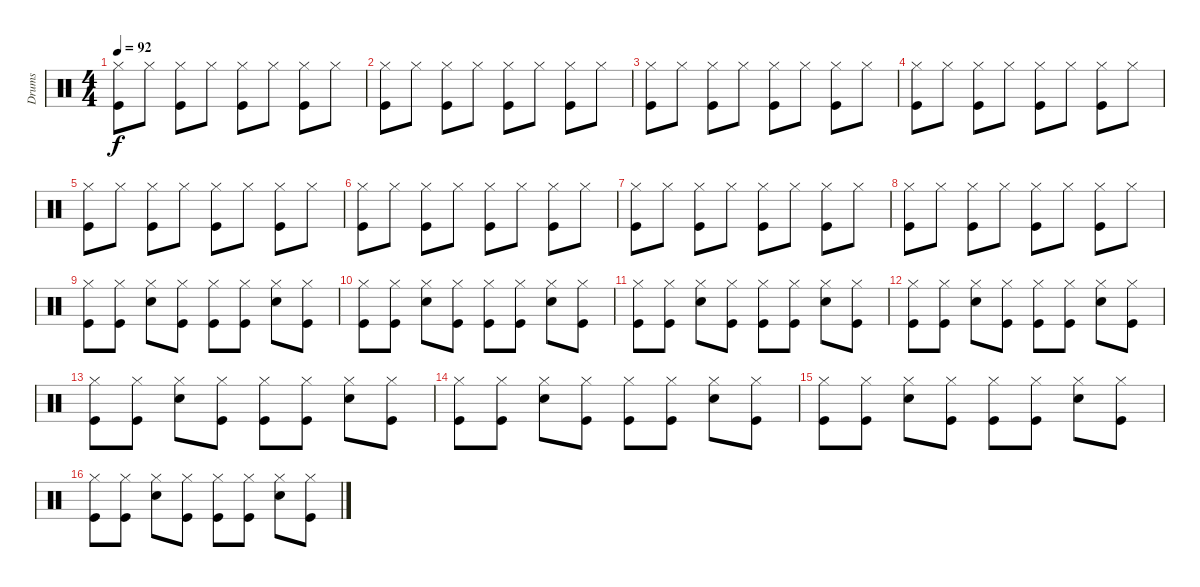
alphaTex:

\track ("Drums" "Drums") {instrument percussion}
\staff {score}
\articulation defaults
\ts (4 4)
\tempo 92
\clef neutral
\ks c
("Kick (hit)" "Hi-Hat (closed)").8{dy f} "Hi-Hat (closed)".8 ("Kick (hit)" "Hi-Hat (closed)").8 "Hi-Hat (closed)".8 ("Kick (hit)" "Hi-Hat (closed)").8 "Hi-Hat (closed)".8 ("Kick (hit)" "Hi-Hat (closed)").8 "Hi-Hat (closed)".8 |
("Kick (hit)" "Hi-Hat (closed)").8 "Hi-Hat (closed)".8 ("Kick (hit)" "Hi-Hat (closed)").8 "Hi-Hat (closed)".8 ("Kick (hit)" "Hi-Hat (closed)").8 "Hi-Hat (closed)".8 ("Kick (hit)" "Hi-Hat (closed)").8 "Hi-Hat (closed)".8 |
("Kick (hit)" "Hi-Hat (closed)").8 "Hi-Hat (closed)".8 ("Kick (hit)" "Hi-Hat (closed)").8 "Hi-Hat (closed)".8 ("Kick (hit)" "Hi-Hat (closed)").8 "Hi-Hat (closed)".8 ("Kick (hit)" "Hi-Hat (closed)").8 "Hi-Hat (closed)".8 |
("Kick (hit)" "Hi-Hat (closed)").8 "Hi-Hat (closed)".8 ("Kick (hit)" "Hi-Hat (closed)").8 "Hi-Hat (closed)".8 ("Kick (hit)" "Hi-Hat (closed)").8 "Hi-Hat (closed)".8 ("Kick (hit)" "Hi-Hat (closed)").8 "Hi-Hat (closed)".8 |
("Kick (hit)" "Hi-Hat (closed)").8 "Hi-Hat (closed)".8 ("Kick (hit)" "Hi-Hat (closed)").8 "Hi-Hat (closed)".8 ("Kick (hit)" "Hi-Hat (closed)").8 "Hi-Hat (closed)".8 ("Kick (hit)" "Hi-Hat (closed)").8 "Hi-Hat (closed)".8 |
("Kick (hit)" "Hi-Hat (closed)").8 "Hi-Hat (closed)".8 ("Kick (hit)" "Hi-Hat (closed)").8 "Hi-Hat (closed)".8 ("Kick (hit)" "Hi-Hat (closed)").8 "Hi-Hat (closed)".8 ("Kick (hit)" "Hi-Hat (closed)").8 "Hi-Hat (closed)".8 |
("Kick (hit)" "Hi-Hat (closed)").8 "Hi-Hat (closed)".8 ("Kick (hit)" "Hi-Hat (closed)").8 "Hi-Hat (closed)".8 ("Kick (hit)" "Hi-Hat (closed)").8 "Hi-Hat (closed)".8 ("Kick (hit)" "Hi-Hat (closed)").8 "Hi-Hat (closed)".8 |
("Kick (hit)" "Hi-Hat (closed)").8 "Hi-Hat (closed)".8 ("Kick (hit)" "Hi-Hat (closed)").8 "Hi-Hat (closed)".8 ("Kick (hit)" "Hi-Hat (closed)").8 "Hi-Hat (closed)".8 ("Kick (hit)" "Hi-Hat (closed)").8 "Hi-Hat (closed)".8 |
("Kick (hit)" "Hi-Hat (closed)").8 ("Kick (hit)" "Hi-Hat (closed)").8 ("Electric Snare (hit)" "Hi-Hat (closed)").8 ("Kick (hit)" "Hi-Hat (closed)").8 ("Kick (hit)" "Hi-Hat (closed)").8 ("Kick (hit)" "Hi-Hat (closed)").8 ("Electric Snare (hit)" "Hi-Hat (closed)").8 ("Kick (hit)" "Hi-Hat (closed)").8 |
("Kick (hit)" "Hi-Hat (closed)").8 ("Kick (hit)" "Hi-Hat (closed)").8 ("Electric Snare (hit)" "Hi-Hat (closed)").8 ("Kick (hit)" "Hi-Hat (closed)").8 ("Kick (hit)" "Hi-Hat (closed)").8 ("Kick (hit)" "Hi-Hat (closed)").8 ("Electric Snare (hit)" "Hi-Hat (closed)").8 ("Kick (hit)" "Hi-Hat (closed)").8 |
("Kick (hit)" "Hi-Hat (closed)").8 ("Kick (hit)" "Hi-Hat (closed)").8 ("Electric Snare (hit)" "Hi-Hat (closed)").8 ("Kick (hit)" "Hi-Hat (closed)").8 ("Kick (hit)" "Hi-Hat (closed)").8 ("Kick (hit)" "Hi-Hat (closed)").8 ("Electric Snare (hit)" "Hi-Hat (closed)").8 ("Kick (hit)" "Hi-Hat (closed)").8 |
("Kick (hit)" "Hi-Hat (closed)").8 ("Kick (hit)" "Hi-Hat (closed)").8 ("Electric Snare (hit)" "Hi-Hat (closed)").8 ("Kick (hit)" "Hi-Hat (closed)").8 ("Kick (hit)" "Hi-Hat (closed)").8 ("Kick (hit)" "Hi-Hat (closed)").8 ("Electric Snare (hit)" "Hi-Hat (closed)").8 ("Kick (hit)" "Hi-Hat (closed)").8 |
("Kick (hit)" "Hi-Hat (closed)").8 ("Kick (hit)" "Hi-Hat (closed)").8 ("Electric Snare (hit)" "Hi-Hat (closed)").8 ("Kick (hit)" "Hi-Hat (closed)").8 ("Kick (hit)" "Hi-Hat (closed)").8 ("Kick (hit)" "Hi-Hat (closed)").8 ("Electric Snare (hit)" "Hi-Hat (closed)").8 ("Kick (hit)" "Hi-Hat (closed)").8 |
("Kick (hit)" "Hi-Hat (closed)").8 ("Kick (hit)" "Hi-Hat (closed)").8 ("Electric Snare (hit)" "Hi-Hat (closed)").8 ("Kick (hit)" "Hi-Hat (closed)").8 ("Kick (hit)" "Hi-Hat (closed)").8 ("Kick (hit)" "Hi-Hat (closed)").8 ("Electric Snare (hit)" "Hi-Hat (closed)").8 ("Kick (hit)" "Hi-Hat (closed)").8 |
("Kick (hit)" "Hi-Hat (closed)").8 ("Kick (hit)" "Hi-Hat (closed)").8 ("Electric Snare (hit)" "Hi-Hat (closed)").8 ("Kick (hit)" "Hi-Hat (closed)").8 ("Kick (hit)" "Hi-Hat (closed)").8 ("Kick (hit)" "Hi-Hat (closed)").8 ("Electric Snare (hit)" "Hi-Hat (closed)").8 ("Kick (hit)" "Hi-Hat (closed)").8 |
("Kick (hit)" "Hi-Hat (closed)").8 ("Kick (hit)" "Hi-Hat (closed)").8 ("Electric Snare (hit)" "Hi-Hat (closed)").8 ("Kick (hit)" "Hi-Hat (closed)").8 ("Kick (hit)" "Hi-Hat (closed)").8 ("Kick (hit)" "Hi-Hat (closed)").8 ("Electric Snare (hit)" "Hi-Hat (closed)").8 ("Kick (hit)" "Hi-Hat (closed)").8
